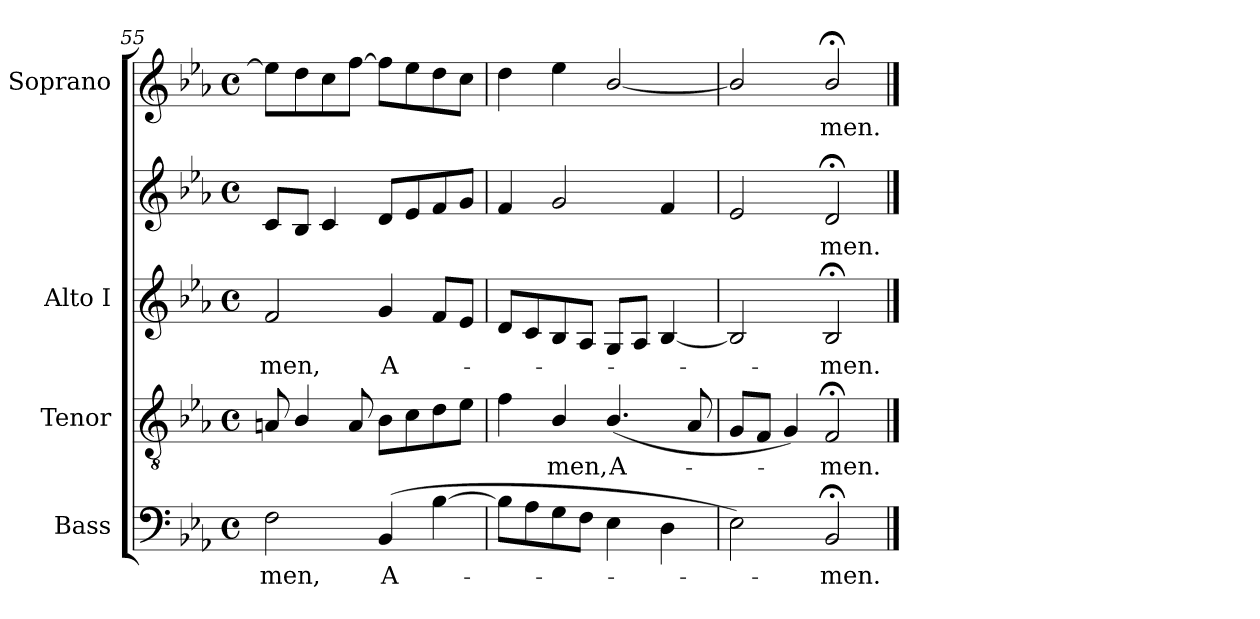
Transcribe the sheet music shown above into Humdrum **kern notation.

**kern	**text	**kern	**text	**kern	**text	**kern	**text	**kern	**text
*part4	*part4	*part3	*part3	*part2	*part2	*part2	*part2	*part1	*part1
*staff5	*staff5	*staff4	*staff4	*staff3	*staff3	*staff2	*staff2	*staff1	*staff1
*I"Bass	*	*I"Tenor	*	*I"Alto I	*	*	*	*I"Soprano	*
*I'B	*	*I'T	*	*I'A	*	*	*	*I'S	*
*clefF4	*	*clefGv2	*	*clefG2	*	*clefG2	*	*clefG2	*
*k[b-e-a-]	*	*k[b-e-a-]	*	*k[b-e-a-]	*	*k[b-e-a-]	*	*k[b-e-a-]	*
*E-:	*	*E-:	*	*E-:	*	*E-:	*	*E-:	*
*M4/4	*	*M4/4	*	*M4/4	*	*M4/4	*	*M4/4	*
*met(c)	*	*met(c)	*	*met(c)	*	*met(c)	*	*met(c)	*
=55	=55	=55	=55	=55	=55	=55	=55	=55	=55
!	!LO:LY:b	!	!	!	!LO:LY:b	!	!	!	!
2F	men,	8An	.	2f	men,	8cL	.	8ee-L]	.
.	.	4B-/	.	.	.	8B-J	.	8dd	.
.	.	.	.	.	.	4c	.	8cc	.
.	.	8A	.	.	.	.	.	[8ffJ	.
!	!LO:LY:b	!	!	!	!LO:LY:b	!	!	!	!
(<4BB-	A-	8B-L	.	4g	A-	8dL	.	8ffL]	.
.	.	8c	.	.	.	8e-	.	8ee-	.
[4B-	.	8d	.	8fL	.	8f	.	8dd	.
.	.	8e-J	.	8e-J	.	8gJ	.	8ccJ	.
=56	=56	=56	=56	=56	=56	=56	=56	=56	=56
8B-L]	.	4f	.	8dL	.	4f	.	4dd	.
8A-	.	.	.	8c	.	.	.	.	.
!	!	!	!LO:LY:b	!	!	!	!	!	!
8G	.	4B-/	men,	8B-	.	2g	.	4ee-	.
8FJ	.	.	.	8A-J	.	.	.	.	.
!	!	!	!LO:LY:b	!	!	!	!	!	!
4E-	.	(<4.B-/	A-	8GL	.	.	.	[2b-/	.
.	.	.	.	8A-J	.	.	.	.	.
4D	.	.	.	[4B-	.	4f	.	.	.
.	.	8A-	.	.	.	.	.	.	.
=57	=57	=57	=57	=57	=57	=57	=57	=57	=57
2E-)	.	8GL	.	2B-]	.	2e-	.	2b-/]	.
.	.	8FJ	.	.	.	.	.	.	.
.	.	4G)	.	.	.	.	.	.	.
!	!LO:LY:b	!	!LO:LY:b	!	!LO:LY:b	!	!LO:LY:b	!	!LO:LY:b
2BB-;<	men.	2F;<	men.	2B-;<	men.	2d;<	men.	2b-;</	men.
==	==	==	==	==	==	==	==	==	==
*-	*-	*-	*-	*-	*-	*-	*-	*-	*-
